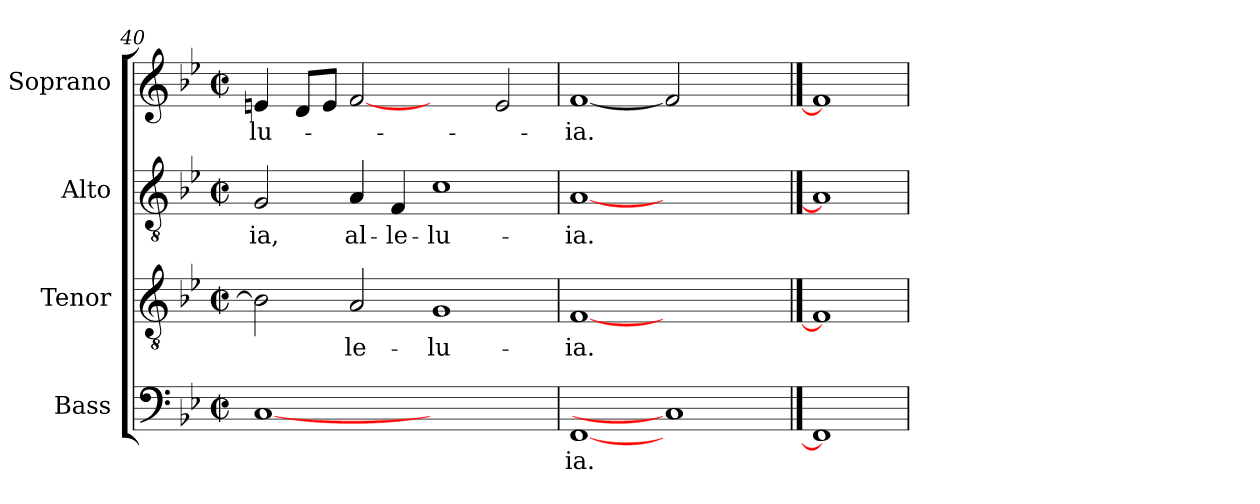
**kern	**text	**kern	**text	**kern	**text	**kern	**text
*part4	*part4	*part3	*part3	*part2	*part2	*part1	*part1
*staff4	*staff4	*staff3	*staff3	*staff2	*staff2	*staff1	*staff1
*I"Bass	*	*I"Tenor	*	*I"Alto	*	*I"Soprano	*
*I'B.	*	*I'T.	*	*I'T.	*	*I'A.	*
*clefF4	*	*clefGv2	*	*clefGv2	*	*clefG2	*
*	*	*ITrd7c12	*	*ITrd7c12	*	*	*
*k[b-e-]	*	*k[b-e-]	*	*k[b-e-]	*	*k[b-e-]	*
*B-:	*	*B-:	*	*B-:	*	*B-:	*
*M2/2	*	*M2/2	*	*M2/2	*	*M2/2	*
*met(c|)	*	*met(c|)	*	*met(c|)	*	*met(c|)	*
=40	=40	=40	=40	=40	=40	=40	=40
!	!	!	!	!	!LO:LY:b:color=#000000	!	!
!	!	!	!	!	!	!	!LO:LY:b:color=#000000
[1Ci	.	2BB-i\]	.	2GGi/	-ia,	4eni/	-lu-
.	.	.	.	.	.	8di/L	.
.	.	.	.	.	.	8ei/J	.
!	!	!	!LO:LY:b:color=#000000	!	!	!	!
!	!	!	!	!	!LO:LY:b:color=#000000	!	!
.	.	2AAi/	-le-	4AAi/	al-	[2fi	.
!	!	!	!	!	!LO:LY:b:color=#000000	!	!
.	.	.	.	4FFi/	-le-	.	.
!	!	!	!LO:LY:b:color=#000000	!	!	!	!
!	!	!	!	!	!LO:LY:b:color=#000000	!	!
1ryy	.	1GGi	-lu-	1Ci	-lu-	2ryy	.
.	.	.	.	.	.	2ei/	.
=41	=41	=41	=41	=41	=41	=41	=41
!	!LO:LY:b:color=#000000	!	!	!	!	!	!
!	!	!	!LO:LY:b:color=#000000	!	!	!	!
!	!	!	!	!	!LO:LY:b:color=#000000	!	!
!	!	!	!	!	!	!	!LO:LY:b:color=#000000
[1FFi	-ia.	[1FFi	-ia.	[1AAi	-ia.	[1fi	-ia.
1Ci]	.	1ryy	.	1ryy	.	2fi]	.
.	.	.	.	.	.	2ryy	.
==42	==42	==42	==42	==42	==42	==42	==42
1FFi]	.	1FFi]	.	1AAi]	.	1fi]	.
=	=	=	=	=	=	=	=
*-	*-	*-	*-	*-	*-	*-	*-
